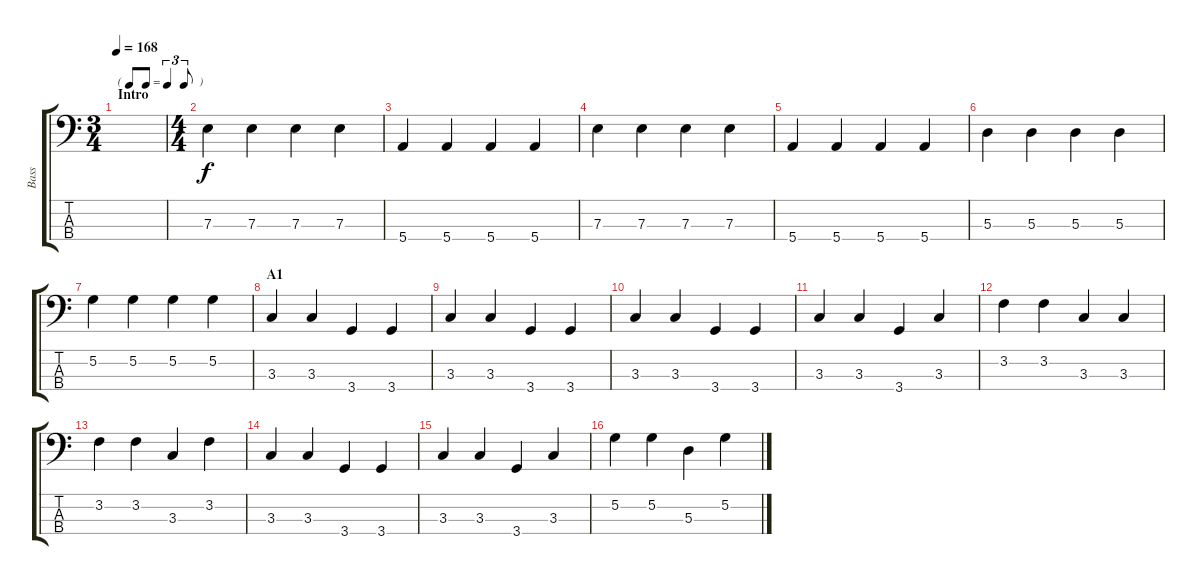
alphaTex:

\track ("Bass" "Bass") {instrument electricbasspick}
\staff {score tabs}
\tuning (G2 D2 A1 E1) {hide}
\ts (3 4)
\tf triplet8th
\section ("" "Intro")
\tempo 168
\clef f4
\ks c
|
\ts (4 4)
7.3.4 7.3.4 7.3.4 7.3.4 |
5.4.4 5.4.4 5.4.4 5.4.4 |
7.3.4 7.3.4 7.3.4 7.3.4 |
5.4.4 5.4.4 5.4.4 5.4.4 |
5.3.4 5.3.4 5.3.4 5.3.4 |
5.2.4 5.2.4 5.2.4 5.2.4 |
\section ("" "A1")
3.3.4 3.3.4 3.4.4 3.4.4 |
3.3.4 3.3.4 3.4.4 3.4.4 |
3.3.4 3.3.4 3.4.4 3.4.4 |
3.3.4 3.3.4 3.4.4 3.3.4 |
3.2.4 3.2.4 3.3.4 3.3.4 |
3.2.4 3.2.4 3.3.4 3.2.4 |
3.3.4 3.3.4 3.4.4 3.4.4 |
3.3.4 3.3.4 3.4.4 3.3.4 |
5.2.4 5.2.4 5.3.4 5.2.4
